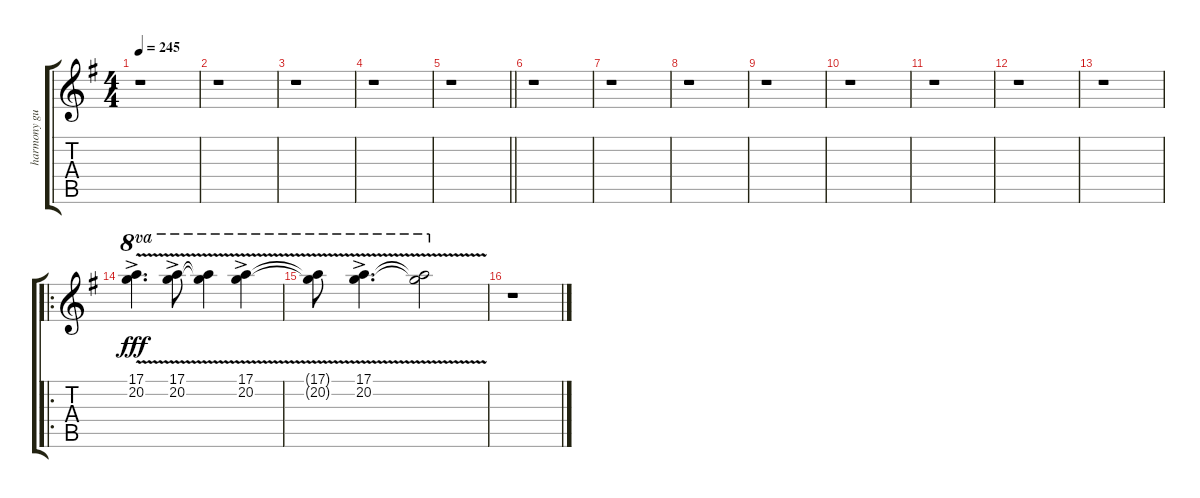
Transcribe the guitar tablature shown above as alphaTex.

\track ("harmony guitar" "harmony gu") {instrument distortionguitar}
\staff {score tabs}
\tuning (E4 B3 G3 D3 A2 E2) {hide}
\ts (4 4)
\tempo 245
\clef g2
\ks g
r.1{dy fff} |
r.1 |
r.1 |
r.1 |
\barLineRight lightlight
r.1 |
r.1 |
r.1 |
r.1 |
r.1 |
r.1 |
r.1 |
r.1 |
r.1 |
\ro
(17.1{v ac} 20.2{v ac}).4{d ot 8va} (17.1{v ac} 20.2{v ac}).8{ot 8va} (17.1{v t} 20.2{v t}).4{ot 8va} (17.1{v ac} 20.2{v ac}).4{ot 8va} |
(17.1{v t} 20.2{v t}).8{ot 8va} (17.1{v ac} 20.2{v ac}).4{d ot 8va} (17.1{v t} 20.2{v t}).2{ot 8va} |
r.1
